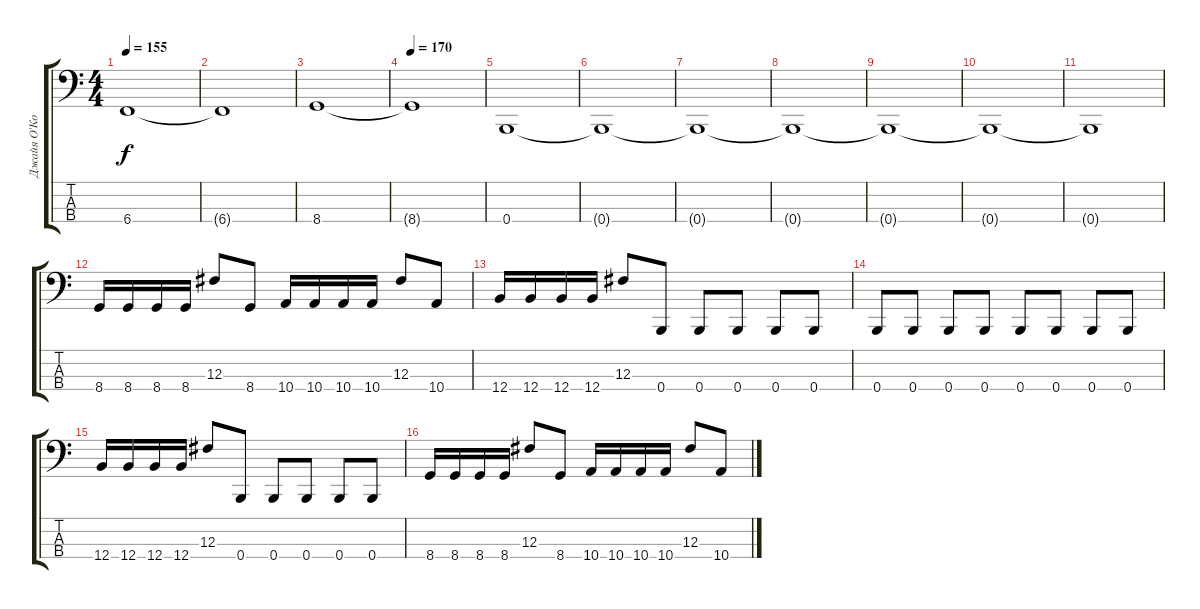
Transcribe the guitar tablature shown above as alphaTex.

\track ("Джайя О'Коннор" "Джайя О'Ко") {instrument electricbassfinger}
\staff {score tabs}
\tuning (E2 B1 Gb1 B0) {hide}
\ts (4 4)
\tempo 155
\clef f4
\ks c
6.4.1{dy f} |
6.4{t}.1 |
8.4.1 |
\tempo 170
8.4{t}.1 |
0.4.1 |
0.4{t}.1 |
0.4{t}.1 |
0.4{t}.1 |
0.4{t}.1 |
0.4{t}.1 |
0.4{t}.1 |
8.4.16 8.4.16 8.4.16 8.4.16 12.3.8 8.4.8 10.4.16 10.4.16 10.4.16 10.4.16 12.3.8 10.4.8 |
12.4.16 12.4.16 12.4.16 12.4.16 12.3.8 0.4.8 0.4.8 0.4.8 0.4.8 0.4.8 |
0.4.8 0.4.8 0.4.8 0.4.8 0.4.8 0.4.8 0.4.8 0.4.8 |
12.4.16 12.4.16 12.4.16 12.4.16 12.3.8 0.4.8 0.4.8 0.4.8 0.4.8 0.4.8 |
8.4.16 8.4.16 8.4.16 8.4.16 12.3.8 8.4.8 10.4.16 10.4.16 10.4.16 10.4.16 12.3.8 10.4.8
